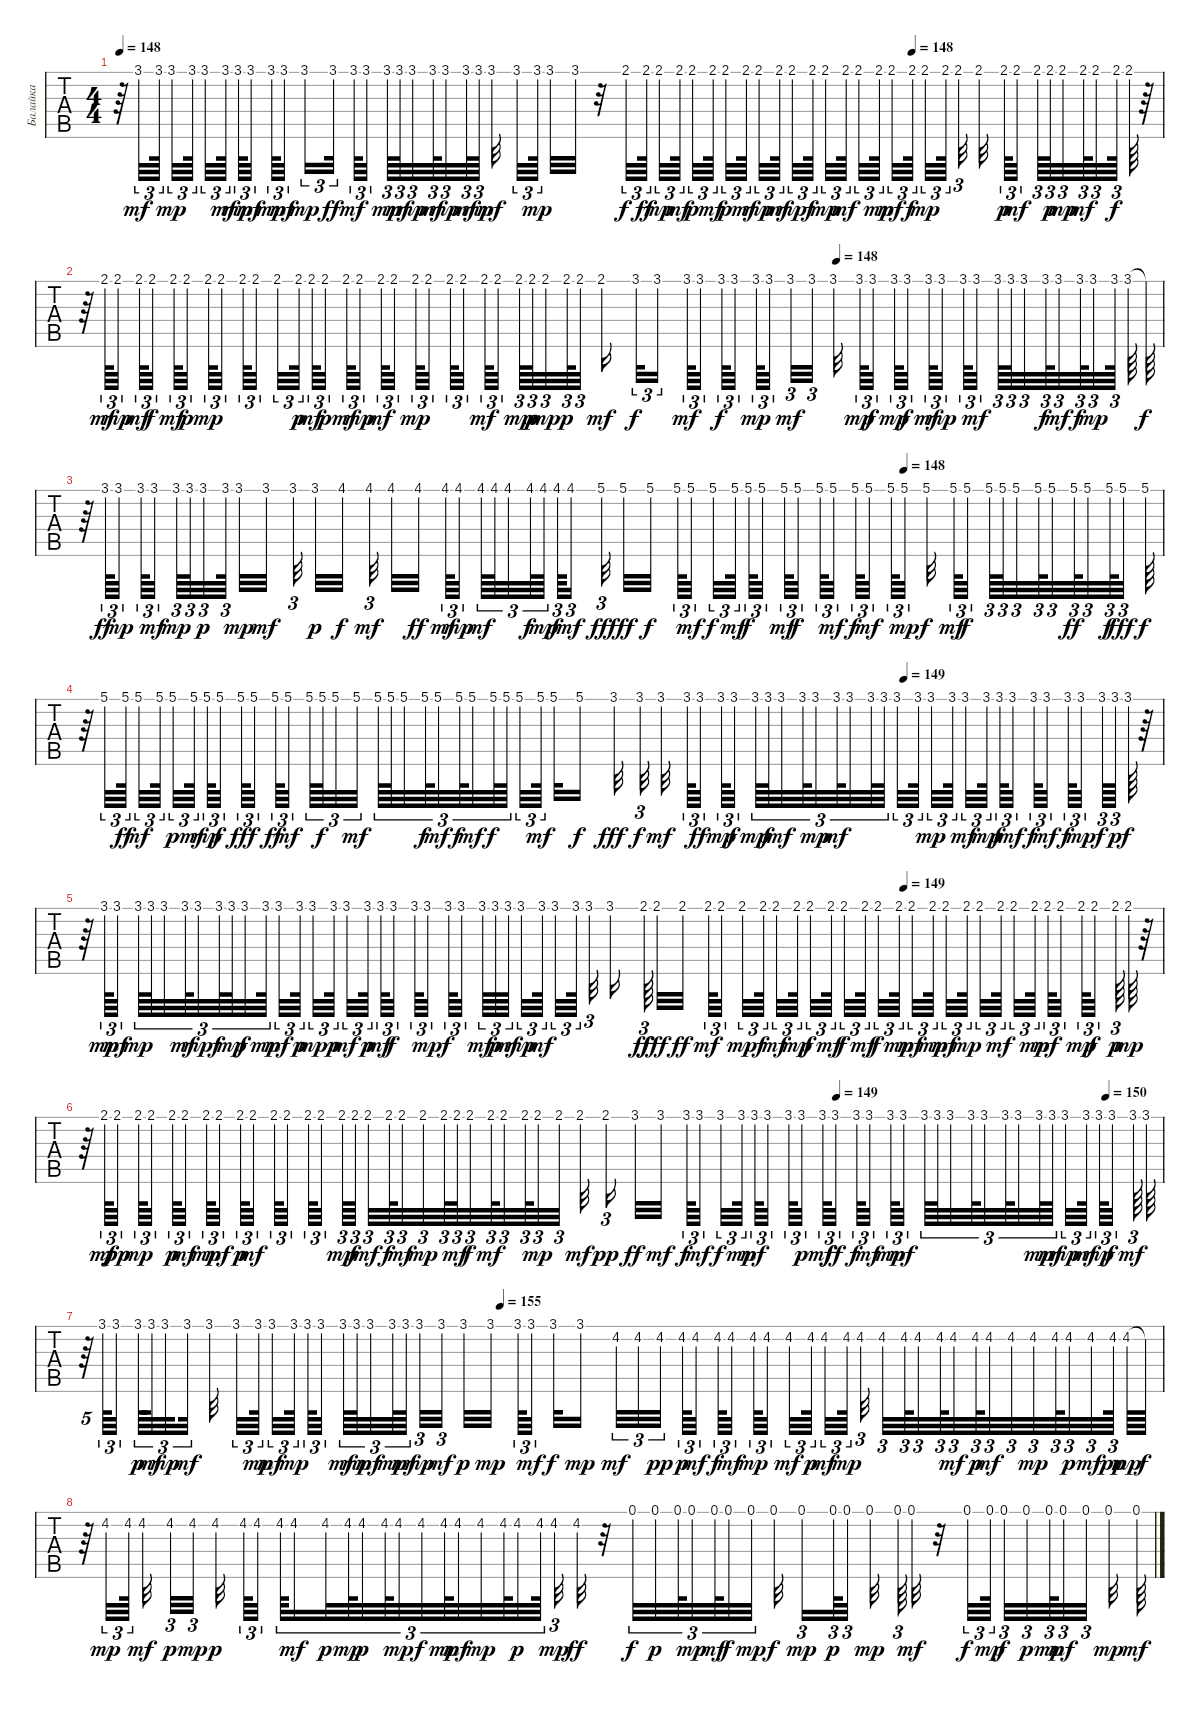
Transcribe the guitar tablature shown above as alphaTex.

\track ("Балайка" "Балайка") {instrument distortionguitar}
\staff {tabs}
\tuning (E4 B3 G3 D3 A2 E2) {hide}
\ts (4 4)
\tempo 148
\tempo (148 0.7604166666666666)
\clef g2
\ks c
r.64{dy mf} 3.1.32{tu (3 2)} 3.1.64{tu (3 2) beam splitsecondary} 3.1.32{tu (3 2) dy mp} 3.1.64{tu (3 2) beam splitsecondary} 3.1.32{tu (3 2)} 3.1.64{tu (3 2) dy mf beam splitsecondary} 3.1.64{tu (3 2) dy mp} 3.1.32{tu (3 2) dy mf beam splitsecondary} 3.1.64{tu (3 2) dy mp} 3.1.32{tu (3 2) dy mf beam splitsecondary} 3.1.16{tu (3 2) dy mp} 3.1.32{tu (3 2) dy ff beam splitsecondary} 3.1.64{tu (3 2) dy mf} 3.1.32{tu (3 2)} 3.1.64{tu (3 2) dy mp} 3.1.64{tu (3 2) dy mf} 3.1.32{tu (3 2) dy mp} 3.1.64{tu (3 2) dy mf} 3.1.32{tu (3 2) dy mp} 3.1.64{tu (3 2) dy mf} 3.1.64{tu (3 2) dy mp beam splitsecondary} 3.1.32{dy mf beam splitsecondary} 3.1.32{tu (3 2)} 3.1.64{tu (3 2) dy mp beam splitsecondary} 3.1.32 3.1.32 r.32 2.1.32{tu (3 2) dy f} 2.1.64{tu (3 2) dy ff beam splitsecondary} 2.1.32{tu (3 2) dy mp} 2.1.64{tu (3 2) dy mf beam splitsecondary} 2.1.32{tu (3 2) dy p} 2.1.64{tu (3 2) dy mf beam splitsecondary} 2.1.32{tu (3 2) dy p} 2.1.64{tu (3 2) dy mf beam splitsecondary} 2.1.32{tu (3 2) dy mp} 2.1.64{tu (3 2) dy mf beam splitsecondary} 2.1.32{tu (3 2) dy mp} 2.1.64{tu (3 2) dy f beam splitsecondary} 2.1.32{tu (3 2) dy mp} 2.1.64{tu (3 2) dy mf beam splitsecondary} 2.1.32{tu (3 2)} 2.1.64{tu (3 2) dy mp beam splitsecondary} 2.1.32{tu (3 2) dy mf} 2.1.64{tu (3 2) dy f beam splitsecondary} 2.1.32{tu (3 2) dy mp} 2.1.64{tu (3 2) beam splitsecondary} 2.1.32{tu (3 2) beam splitsecondary} 2.1.32{beam splitsecondary} 2.1.64{tu (3 2) dy p} 2.1.32{tu (3 2) dy mf beam splitsecondary} 2.1.64{tu (3 2)} 2.1.64{tu (3 2) dy p} 2.1.32{tu (3 2) dy mp} 2.1.64{tu (3 2) dy mf} 2.1.32{tu (3 2)} 2.1.64{tu (3 2) dy f} 2.1.64 r.64 |
\tempo (148 0.6979166666666666)
r.64 2.1.64{tu (3 2) dy mf} 2.1.32{tu (3 2) dy mp beam splitsecondary} 2.1.64{tu (3 2) dy mf} 2.1.32{tu (3 2) dy f beam splitsecondary} 2.1.64{tu (3 2) dy mf} 2.1.32{tu (3 2) dy p beam splitsecondary} 2.1.64{tu (3 2) dy mp} 2.1.32{tu (3 2) beam splitsecondary} 2.1.64{tu (3 2)} 2.1.32{tu (3 2) beam splitsecondary} 2.1.32{tu (3 2)} 2.1.64{tu (3 2) dy p beam splitsecondary} 2.1.64{tu (3 2) dy mf} 2.1.32{tu (3 2) dy p beam splitsecondary} 2.1.64{tu (3 2) dy mf} 2.1.32{tu (3 2) dy mp} 2.1.64{tu (3 2) dy mf} 2.1.32{tu (3 2) beam splitsecondary} 2.1.64{tu (3 2) dy mp} 2.1.32{tu (3 2) beam splitsecondary} 2.1.64{tu (3 2)} 2.1.32{tu (3 2) beam splitsecondary} 2.1.64{tu (3 2) dy mf} 2.1.32{tu (3 2) beam splitsecondary} 2.1.64{tu (3 2) dy mp} 2.1.64{tu (3 2) dy p} 2.1.32{tu (3 2) dy mp} 2.1.64{tu (3 2) dy p} 2.1.32{tu (3 2) beam splitsecondary} 2.1.16{dy mf} 3.1.32{tu (3 2) dy f} 3.1.16{tu (3 2) beam splitsecondary} 3.1.64{tu (3 2) dy mf} 3.1.32{tu (3 2) beam splitsecondary} 3.1.64{tu (3 2) dy f} 3.1.32{tu (3 2) beam splitsecondary} 3.1.64{tu (3 2) dy mp} 3.1.32{tu (3 2) beam splitsecondary} 3.1.32{tu (3 2) dy mf} 3.1.32{tu (3 2) beam splitsecondary} 3.1.32 3.1.64{tu (3 2) dy mp} 3.1.32{tu (3 2) dy f beam splitsecondary} 3.1.64{tu (3 2) dy mp} 3.1.32{tu (3 2) dy f beam splitsecondary} 3.1.64{tu (3 2) dy mf} 3.1.32{tu (3 2) dy mp beam splitsecondary} 3.1.64{tu (3 2)} 3.1.32{tu (3 2) dy mf beam splitsecondary} 3.1.64{tu (3 2)} 3.1.64{tu (3 2)} 3.1.32{tu (3 2)} 3.1.64{tu (3 2) dy f} 3.1.32{tu (3 2) dy mf} 3.1.64{tu (3 2) dy f} 3.1.32{tu (3 2) dy mp} 3.1.64{tu (3 2)} 3.1.64 3.1{t}.64{dy f} |
\tempo (148 0.7604166666666666)
r.64 3.1.64{tu (3 2) dy ff} 3.1.32{tu (3 2) dy mp beam splitsecondary} 3.1.64{tu (3 2)} 3.1.32{tu (3 2) dy mf beam splitsecondary} 3.1.64{tu (3 2) dy mp} 3.1.64{tu (3 2)} 3.1.32{tu (3 2) dy p} 3.1.64{tu (3 2) beam splitsecondary} 3.1.32{dy mp} 3.1.32{dy mf beam splitsecondary} 3.1.32{tu (3 2) beam splitsecondary} 3.1.32{dy p} 4.1.32{dy f} 4.1.32{tu (3 2) dy mf beam splitsecondary} 4.1.32 4.1.32{dy ff beam splitsecondary} 4.1.64{tu (3 2) dy mf} 4.1.32{tu (3 2) dy mp beam splitsecondary} 4.1.64{tu (3 2) dy mf} 4.1.64{tu (3 2)} 4.1.32{tu (3 2)} 4.1.64{tu (3 2) dy f} 4.1.64{tu (3 2) dy mp beam splitsecondary} 4.1.64{tu (3 2) dy f} 4.1.16{tu (3 2) dy mf} 5.1.32{tu (3 2) dy ff beam splitsecondary} 5.1.32{dy fff} 5.1.32{dy f beam splitsecondary} 5.1.64{tu (3 2)} 5.1.32{tu (3 2) dy mf beam splitsecondary} 5.1.32{tu (3 2) dy f} 5.1.64{tu (3 2) dy mf beam splitsecondary} 5.1.64{tu (3 2) dy f} 5.1.32{tu (3 2) beam splitsecondary} 5.1.64{tu (3 2) dy mf} 5.1.32{tu (3 2) dy f beam splitsecondary} 5.1.64{tu (3 2)} 5.1.32{tu (3 2) dy mf beam splitsecondary} 5.1.64{tu (3 2) dy f} 5.1.32{tu (3 2) dy mf beam splitsecondary} 5.1.64{tu (3 2)} 5.1.32{tu (3 2) dy mp beam splitsecondary} 5.1.32{dy f beam splitsecondary} 5.1.64{tu (3 2) dy mf} 5.1.32{tu (3 2) dy f beam splitsecondary} 5.1.64{tu (3 2)} 5.1.64{tu (3 2)} 5.1.32{tu (3 2)} 5.1.64{tu (3 2)} 5.1.32{tu (3 2)} 5.1.64{tu (3 2) dy ff} 5.1.32{tu (3 2)} 5.1.64{tu (3 2) dy f} 5.1.32{tu (3 2) dy fff} 5.1.64{dy f} |
\tempo (149 0.7604166666666666)
r.64 5.1.32{tu (3 2)} 5.1.64{tu (3 2) dy ff beam splitsecondary} 5.1.32{tu (3 2) dy mf} 5.1.64{tu (3 2) beam splitsecondary} 5.1.32{tu (3 2) dy p} 5.1.64{tu (3 2) dy mf beam splitsecondary} 5.1.64{tu (3 2) dy mp} 5.1.32{tu (3 2) dy f beam splitsecondary} 5.1.64{tu (3 2) dy ff} 5.1.32{tu (3 2) dy f beam splitsecondary} 5.1.64{tu (3 2) dy ff} 5.1.32{tu (3 2) dy mf beam splitsecondary} 5.1.64{tu (3 2)} 5.1.64{tu (3 2) dy f} 5.1.32{tu (3 2)} 5.1.32{tu (3 2) dy mf} 5.1.64{tu (3 2)} 5.1.64{tu (3 2)} 5.1.32{tu (3 2)} 5.1.64{tu (3 2) dy f} 5.1.32{tu (3 2) dy mf} 5.1.64{tu (3 2) dy f} 5.1.32{tu (3 2) dy mf} 5.1.64{tu (3 2) dy f} 5.1.64{tu (3 2) beam splitsecondary} 5.1.32{tu (3 2)} 5.1.64{tu (3 2) dy mf beam splitsecondary} 5.1.32 5.1.16{dy f} 3.1.32{dy fff beam splitsecondary} 3.1.32{tu (3 2) dy f beam splitsecondary} 3.1.32{dy mf beam splitsecondary} 3.1.64{tu (3 2)} 3.1.32{tu (3 2) dy ff beam splitsecondary} 3.1.64{tu (3 2) dy mp} 3.1.32{tu (3 2) dy f beam splitsecondary} 3.1.64{tu (3 2) dy mp} 3.1.64{tu (3 2) dy f} 3.1.32{tu (3 2) dy mf} 3.1.64{tu (3 2)} 3.1.32{tu (3 2) dy mp} 3.1.64{tu (3 2) dy mf} 3.1.32{tu (3 2)} 3.1.64{tu (3 2)} 3.1.64{tu (3 2) beam splitsecondary} 3.1.32{tu (3 2)} 3.1.64{tu (3 2) beam splitsecondary} 3.1.32{tu (3 2) dy mp} 3.1.64{tu (3 2) beam splitsecondary} 3.1.32{tu (3 2) dy mf} 3.1.64{tu (3 2) dy mp beam splitsecondary} 3.1.64{tu (3 2) dy f} 3.1.32{tu (3 2) dy mf beam splitsecondary} 3.1.64{tu (3 2) dy f} 3.1.32{tu (3 2) dy mf beam splitsecondary} 3.1.64{tu (3 2) dy f} 3.1.32{tu (3 2) dy mp beam splitsecondary} 3.1.64{tu (3 2) dy f} 3.1.64{tu (3 2) dy p beam splitsecondary} 3.1.64{dy f} r.64 |
\tempo (149 0.7604166666666666)
r.64 3.1.64{tu (3 2) dy mp} 3.1.32{tu (3 2) dy mf beam splitsecondary} 3.1.64{tu (3 2) dy mp} 3.1.64{tu (3 2)} 3.1.32{tu (3 2)} 3.1.64{tu (3 2) dy mf} 3.1.32{tu (3 2) dy mp} 3.1.64{tu (3 2) dy f} 3.1.64{tu (3 2) dy mp} 3.1.32{tu (3 2) dy f} 3.1.64{tu (3 2) dy mp beam splitsecondary} 3.1.32{tu (3 2) dy mf} 3.1.64{tu (3 2) dy p beam splitsecondary} 3.1.32{tu (3 2) dy mp} 3.1.64{tu (3 2) dy p beam splitsecondary} 3.1.32{tu (3 2) dy mf} 3.1.64{tu (3 2) dy p beam splitsecondary} 3.1.64{tu (3 2) dy mf} 3.1.32{tu (3 2) dy f beam splitsecondary} 3.1.64{tu (3 2)} 3.1.32{tu (3 2) dy mp beam splitsecondary} 3.1.64{tu (3 2) dy f} 3.1.32{tu (3 2) beam splitsecondary} 3.1.64{tu (3 2) dy mf} 3.1.64{tu (3 2) dy p} 3.1.64{tu (3 2) dy mf beam splitsecondary} 3.1.32{tu (3 2) dy mp} 3.1.64{tu (3 2) dy mf beam splitsecondary} 3.1.32{tu (3 2)} 3.1.64{tu (3 2) beam splitsecondary} 3.1.32{tu (3 2)} 3.1.16 2.1.64{tu (3 2) dy ff beam splitsecondary} 2.1.32{dy fff} 2.1.32{dy ff beam splitsecondary} 2.1.64{tu (3 2) dy mf} 2.1.32{tu (3 2) beam splitsecondary} 2.1.32{tu (3 2) dy mp} 2.1.64{tu (3 2) dy f beam splitsecondary} 2.1.32{tu (3 2) dy mf} 2.1.64{tu (3 2) dy mp beam splitsecondary} 2.1.32{tu (3 2) dy f} 2.1.64{tu (3 2) dy mf beam splitsecondary} 2.1.32{tu (3 2) dy f} 2.1.64{tu (3 2) dy mf beam splitsecondary} 2.1.32{tu (3 2) dy f} 2.1.64{tu (3 2) dy mp beam splitsecondary} 2.1.32{tu (3 2) dy mf} 2.1.64{tu (3 2) dy mp beam splitsecondary} 2.1.32{tu (3 2) dy mf} 2.1.64{tu (3 2) dy mp beam splitsecondary} 2.1.32{tu (3 2)} 2.1.64{tu (3 2) dy mf beam splitsecondary} 2.1.32{tu (3 2)} 2.1.64{tu (3 2) dy mp beam splitsecondary} 2.1.64{tu (3 2) dy mf} 2.1.32{tu (3 2) beam splitsecondary} 2.1.64{tu (3 2) dy mp} 2.1.32{tu (3 2) dy f beam splitsecondary} 2.1.64{tu (3 2) dy p} 2.1.64{dy mp} r.64 |
\tempo (149 0.6979166666666666)
\tempo (150 0.9479166666666666)
r.64 2.1.64{tu (3 2) dy mf} 2.1.32{tu (3 2) dy pp beam splitsecondary} 2.1.64{tu (3 2) dy mp} 2.1.32{tu (3 2) beam splitsecondary} 2.1.64{tu (3 2) dy p} 2.1.32{tu (3 2) dy mf beam splitsecondary} 2.1.64{tu (3 2) dy mp} 2.1.32{tu (3 2) dy mf beam splitsecondary} 2.1.64{tu (3 2) dy p} 2.1.32{tu (3 2) dy mf beam splitsecondary} 2.1.64{tu (3 2)} 2.1.32{tu (3 2) beam splitsecondary} 2.1.64{tu (3 2)} 2.1.32{tu (3 2) beam splitsecondary} 2.1.64{tu (3 2) dy mp} 2.1.64{tu (3 2) dy f} 2.1.32{tu (3 2) dy mf} 2.1.64{tu (3 2) dy f} 2.1.32{tu (3 2) dy mf} 2.1.32{tu (3 2) dy mp} 2.1.64{tu (3 2)} 2.1.64{tu (3 2) dy mf} 2.1.32{tu (3 2) dy f} 2.1.64{tu (3 2) dy mf} 2.1.32{tu (3 2)} 2.1.64{tu (3 2)} 2.1.32{tu (3 2) dy mp} 2.1.32{tu (3 2) beam splitsecondary} 2.1.32{dy mf} 2.1.16{tu (3 2) dy pp} 3.1.32{dy ff} 3.1.32{dy mf beam splitsecondary} 3.1.64{tu (3 2) dy f} 3.1.32{tu (3 2) dy mf beam splitsecondary} 3.1.32{tu (3 2) dy f} 3.1.64{tu (3 2) dy mp beam splitsecondary} 3.1.64{tu (3 2) dy mf} 3.1.32{tu (3 2) beam splitsecondary} 3.1.64{tu (3 2)} 3.1.32{tu (3 2) dy p beam splitsecondary} 3.1.64{tu (3 2) dy mf} 3.1.32{tu (3 2) dy ff beam splitsecondary} 3.1.64{tu (3 2) dy f} 3.1.32{tu (3 2) dy mf beam splitsecondary} 3.1.64{tu (3 2) dy mp} 3.1.32{tu (3 2) dy mf beam splitsecondary} 3.1.64{tu (3 2)} 3.1.64{tu (3 2)} 3.1.32{tu (3 2)} 3.1.64{tu (3 2)} 3.1.32{tu (3 2)} 3.1.64{tu (3 2)} 3.1.32{tu (3 2)} 3.1.64{tu (3 2) dy mp} 3.1.64{tu (3 2) dy mf beam splitsecondary} 3.1.32{tu (3 2) dy mp} 3.1.64{tu (3 2) dy mf beam splitsecondary} 3.1.64{tu (3 2) dy mp} 3.1.32{tu (3 2) dy f beam splitsecondary} 3.1.64{tu (3 2) dy mf} 3.1.64 |
\tempo (155 0.3854166666666667)
r.64{tu (5 4)} 3.1.64{tu (3 2)} 3.1.32{tu (3 2)} 3.1.64{tu (3 2) dy p beam splitsecondary} 3.1.64{tu (3 2) dy mf} 3.1.32{tu (3 2) dy mp beam splitsecondary} 3.1.32{tu (3 2) dy mf beam splitsecondary} 3.1.32{beam splitsecondary} 3.1.32{tu (3 2)} 3.1.64{tu (3 2) dy mp beam splitsecondary} 3.1.32{tu (3 2) dy mf} 3.1.64{tu (3 2) dy mp beam splitsecondary} 3.1.64{tu (3 2)} 3.1.32{tu (3 2) beam splitsecondary} 3.1.64{tu (3 2) dy mf} 3.1.64{tu (3 2) dy mp} 3.1.32{tu (3 2) dy mf} 3.1.64{tu (3 2) dy mp} 3.1.64{tu (3 2) dy mf beam splitsecondary} 3.1.32{tu (3 2) dy mp} 3.1.32{tu (3 2) dy mf beam splitsecondary} 3.1.32{dy p} 3.1.32{dy mp beam splitsecondary} 3.1.64{tu (3 2)} 3.1.32{tu (3 2) dy mf beam splitsecondary} 3.1.32{dy f} 3.1.16{dy mp} 4.2.32{tu (3 2) dy mf} 4.2.32{tu (3 2)} 4.2.32{tu (3 2) dy pp beam splitsecondary} 4.2.64{tu (3 2) dy p} 4.2.32{tu (3 2) dy mf beam splitsecondary} 4.2.64{tu (3 2) dy f} 4.2.32{tu (3 2) dy mf beam splitsecondary} 4.2.64{tu (3 2) dy mp} 4.2.32{tu (3 2) beam splitsecondary} 4.2.32{tu (3 2) dy mf} 4.2.64{tu (3 2) dy p beam splitsecondary} 4.2.32{tu (3 2) dy mf} 4.2.64{tu (3 2) dy mp beam splitsecondary} 4.2.32{tu (3 2)} 4.2.32{tu (3 2)} 4.2.64{tu (3 2)} 4.2.32{tu (3 2)} 4.2.64{tu (3 2)} 4.2.32{tu (3 2) dy mf} 4.2.64{tu (3 2) dy p} 4.2.32{tu (3 2) dy mf} 4.2.32{tu (3 2)} 4.2.32{tu (3 2) dy mp} 4.2.64{tu (3 2)} 4.2.32{tu (3 2) dy p} 4.2.32{tu (3 2) dy mf} 4.2.64{tu (3 2) dy pp beam splitsecondary} 4.2.64{dy mp} 4.2{t}.64{dy f} |
r.64 4.2.32{tu (3 2) dy mp} 4.2.64{tu (3 2) beam splitsecondary} 4.2.32{dy mf beam splitsecondary} 4.2.32{tu (3 2) dy p} 4.2.32{tu (3 2) dy mp beam splitsecondary} 4.2.32{dy p beam splitsecondary} 4.2.64{tu (3 2)} 4.2.32{tu (3 2) beam splitsecondary} 4.2.64{tu (3 2)} 4.2.16{tu (3 2) dy mf} 4.2.32{tu (3 2) dy p} 4.2.64{tu (3 2) dy mp} 4.2.32{tu (3 2) dy p} 4.2.64{tu (3 2)} 4.2.32{tu (3 2) dy mp} 4.2.32{tu (3 2) dy f} 4.2.64{tu (3 2) dy mp} 4.2.32{tu (3 2) dy mf} 4.2.32{tu (3 2) dy mp} 4.2.64{tu (3 2)} 4.2.32{tu (3 2) dy p} 4.2.64{tu (3 2) beam splitsecondary} 4.2.32{tu (3 2) dy mp} 4.2.32{dy ff} r.32 0.1.32{tu (3 2) dy f} 0.1.32{tu (3 2) dy p} 0.1.64{tu (3 2)} 0.1.32{tu (3 2) dy mp} 0.1.64{tu (3 2) dy mf} 0.1.32{tu (3 2) dy f} 0.1.32{tu (3 2) dy mp beam splitsecondary} 0.1.32{dy f beam splitsecondary} 0.1.16{tu (3 2) dy mp} 0.1.64{tu (3 2) dy p} 0.1.32{tu (3 2) beam splitsecondary} 0.1.32{dy mp} 0.1.64{tu (3 2)} 0.1.32{dy mf} r.32 0.1.32{tu (3 2) dy f} 0.1.64{tu (3 2) dy mp beam splitsecondary} 0.1.32{tu (3 2) dy f} 0.1.32{tu (3 2) dy p} 0.1.64{tu (3 2) dy mp} 0.1.32{tu (3 2) dy mf} 0.1.32{tu (3 2) beam splitsecondary} 0.1.32{dy mp} 0.1.64{dy mf}
